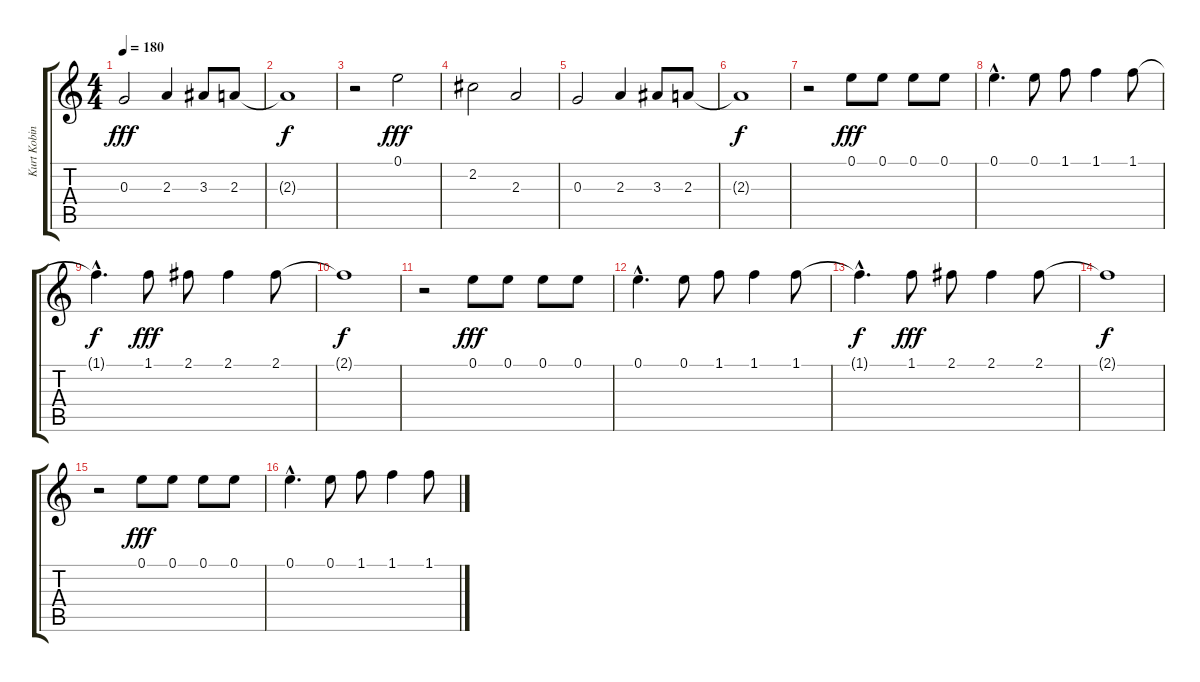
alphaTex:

\track ("Kurt Kobin - Vocals" "Kurt Kobin") {instrument distortionguitar}
\staff {score tabs}
\tuning (E4 B3 G3 D3 A2 E2) {hide}
\ts (4 4)
\tempo 180
\clef g2
\ks c
0.3.2{dy fff} 2.3.4 3.3.8 2.3.8 |
2.3{t}.1{dy f} |
r.2 0.1.2{dy fff} |
2.2.2 2.3.2 |
0.3.2 2.3.4 3.3.8 2.3.8 |
2.3{t}.1{dy f} |
r.2 0.1.8{dy fff} 0.1.8 0.1.8 0.1.8 |
0.1{hac}.4{d} 0.1.8 1.1.8 1.1.4 1.1.8 |
1.1{hac t}.4{d dy f} 1.1.8{dy fff} 2.1.8 2.1.4 2.1.8 |
2.1{t}.1{dy f} |
r.2 0.1.8{dy fff} 0.1.8 0.1.8 0.1.8 |
0.1{hac}.4{d} 0.1.8 1.1.8 1.1.4 1.1.8 |
1.1{hac t}.4{d dy f} 1.1.8{dy fff} 2.1.8 2.1.4 2.1.8 |
2.1{t}.1{dy f} |
r.2 0.1.8{dy fff} 0.1.8 0.1.8 0.1.8 |
0.1{hac}.4{d} 0.1.8 1.1.8 1.1.4 1.1.8
